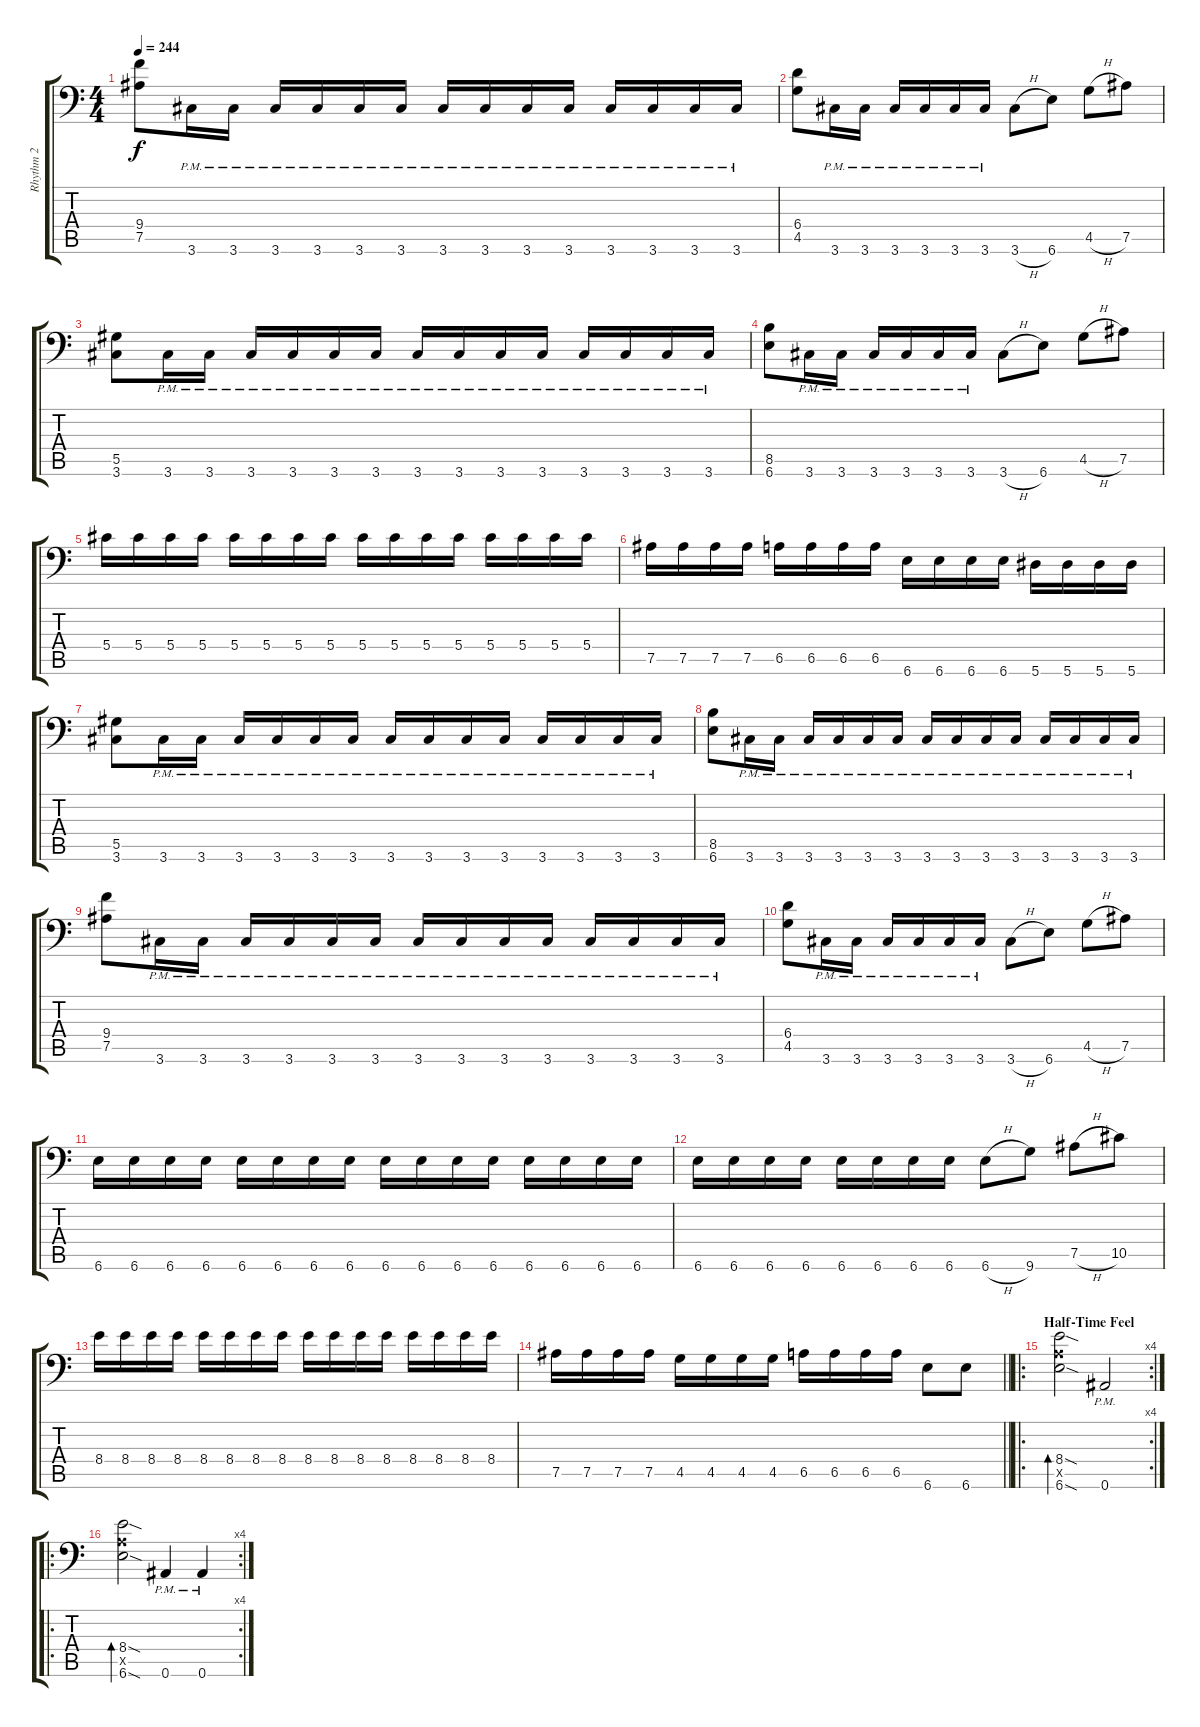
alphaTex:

\track ("Rhythm 2" "Rhythm 2") {instrument overdrivenguitar}
\staff {score tabs}
\tuning (Bb3 F3 Db3 Ab2 Eb2 Bb1) {hide}
\ts (4 4)
\tempo 244
\clef f4
\ks c
(9.4 7.5).8{dy f} 3.6{pm}.16 3.6{pm}.16 3.6{pm}.16 3.6{pm}.16 3.6{pm}.16 3.6{pm}.16 3.6{pm}.16 3.6{pm}.16 3.6{pm}.16 3.6{pm}.16 3.6{pm}.16 3.6{pm}.16 3.6{pm}.16 3.6{pm}.16 |
(6.4 4.5).8 3.6{pm}.16 3.6{pm}.16 3.6{pm}.16 3.6{pm}.16 3.6{pm}.16 3.6{pm}.16 3.6{h}.8 6.6.8 4.5{h}.8 7.5.8 |
(5.5 3.6).8 3.6{pm}.16 3.6{pm}.16 3.6{pm}.16 3.6{pm}.16 3.6{pm}.16 3.6{pm}.16 3.6{pm}.16 3.6{pm}.16 3.6{pm}.16 3.6{pm}.16 3.6{pm}.16 3.6{pm}.16 3.6{pm}.16 3.6{pm}.16 |
(8.5 6.6).8 3.6{pm}.16 3.6{pm}.16 3.6{pm}.16 3.6{pm}.16 3.6{pm}.16 3.6{pm}.16 3.6{h}.8 6.6.8 4.5{h}.8 7.5.8 |
5.4.16 5.4.16 5.4.16 5.4.16 5.4.16 5.4.16 5.4.16 5.4.16 5.4.16 5.4.16 5.4.16 5.4.16 5.4.16 5.4.16 5.4.16 5.4.16 |
7.5.16 7.5.16 7.5.16 7.5.16 6.5.16 6.5.16 6.5.16 6.5.16 6.6.16 6.6.16 6.6.16 6.6.16 5.6.16 5.6.16 5.6.16 5.6.16 |
(5.5 3.6).8 3.6{pm}.16 3.6{pm}.16 3.6{pm}.16 3.6{pm}.16 3.6{pm}.16 3.6{pm}.16 3.6{pm}.16 3.6{pm}.16 3.6{pm}.16 3.6{pm}.16 3.6{pm}.16 3.6{pm}.16 3.6{pm}.16 3.6{pm}.16 |
(8.5 6.6).8 3.6{pm}.16 3.6{pm}.16 3.6{pm}.16 3.6{pm}.16 3.6{pm}.16 3.6{pm}.16 3.6{pm}.16 3.6{pm}.16 3.6{pm}.16 3.6{pm}.16 3.6{pm}.16 3.6{pm}.16 3.6{pm}.16 3.6{pm}.16 |
(9.4 7.5).8 3.6{pm}.16 3.6{pm}.16 3.6{pm}.16 3.6{pm}.16 3.6{pm}.16 3.6{pm}.16 3.6{pm}.16 3.6{pm}.16 3.6{pm}.16 3.6{pm}.16 3.6{pm}.16 3.6{pm}.16 3.6{pm}.16 3.6{pm}.16 |
(6.4 4.5).8 3.6{pm}.16 3.6{pm}.16 3.6{pm}.16 3.6{pm}.16 3.6{pm}.16 3.6{pm}.16 3.6{h}.8 6.6.8 4.5{h}.8 7.5.8 |
6.6.16 6.6.16 6.6.16 6.6.16 6.6.16 6.6.16 6.6.16 6.6.16 6.6.16 6.6.16 6.6.16 6.6.16 6.6.16 6.6.16 6.6.16 6.6.16 |
6.6.16 6.6.16 6.6.16 6.6.16 6.6.16 6.6.16 6.6.16 6.6.16 6.6{h}.8 9.6.8 7.5{h}.8 10.5.8 |
8.4.16 8.4.16 8.4.16 8.4.16 8.4.16 8.4.16 8.4.16 8.4.16 8.4.16 8.4.16 8.4.16 8.4.16 8.4.16 8.4.16 8.4.16 8.4.16 |
\barLineRight lightlight
7.5.16 7.5.16 7.5.16 7.5.16 4.5.16 4.5.16 4.5.16 4.5.16 6.5.16 6.5.16 6.5.16 6.5.16 6.6.8 6.6.8 |
\ro
\rc 4
\section ("" "Half-Time Feel")
(8.4{sod} 6.5{x} 6.6{sod}).2{bd 60} 0.6{pm}.2 |
\ro
\rc 4
(8.4{sod} 6.5{x} 6.6{sod}).2{bd 60} 0.6{pm}.4 0.6{pm}.4
